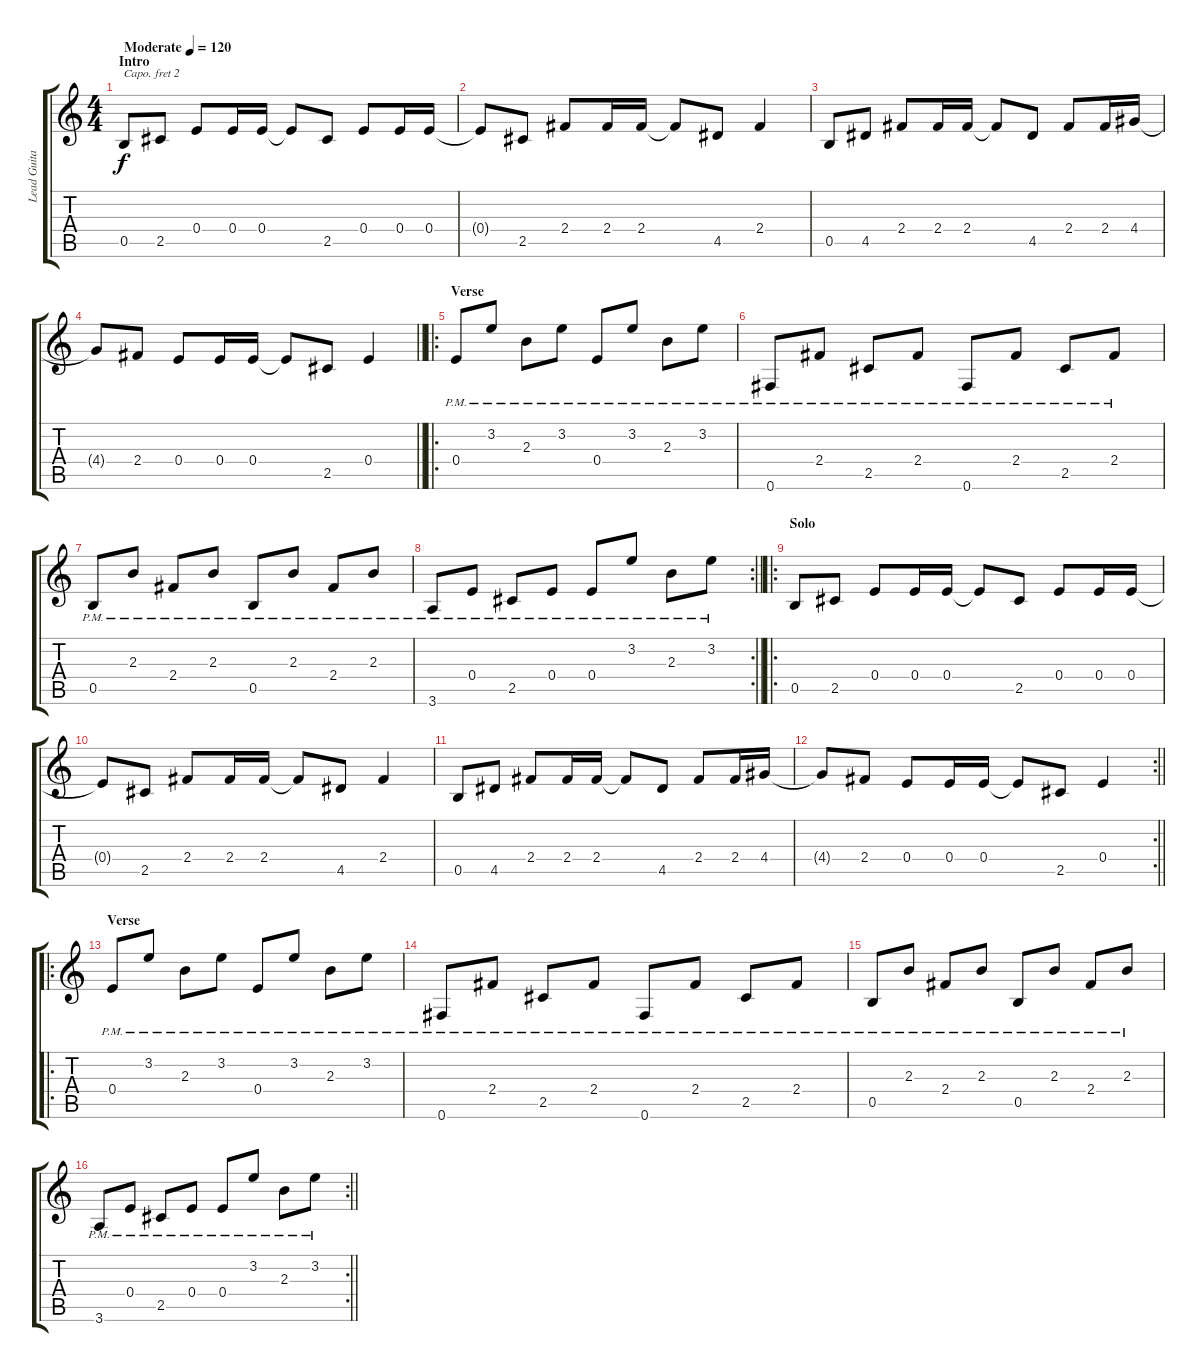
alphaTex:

\track ("Lead Guitar" "Lead Guita") {instrument distortionguitar}
\staff {score tabs}
\capo 2
\tuning (E4 B3 G3 D3 A2 E2) {hide}
\ts (4 4)
\section ("" "Intro")
\tempo (120 "Moderate")
\clef g2
\ks c
0.5.8{dy f instrument distortionguitar} 2.5.8 0.4.8 0.4.16 0.4.16 0.4{t}.8 2.5.8 0.4.8 0.4.16 0.4.16 |
0.4{t}.8 2.5.8 2.4.8 2.4.16 2.4.16 2.4{t}.8 4.5.8 2.4.4 |
0.5.8 4.5.8 2.4.8 2.4.16 2.4.16 2.4{t}.8 4.5.8 2.4.8 2.4.16 4.4.16 |
\barLineRight lightlight
4.4{t}.8 2.4.8 0.4.8 0.4.16 0.4.16 0.4{t}.8 2.5.8 0.4.4 |
\ro
\section ("" "Verse")
0.4{pm}.8 3.2{pm}.8 2.3{pm}.8 3.2{pm}.8 0.4{pm}.8 3.2{pm}.8 2.3{pm}.8 3.2{pm}.8 |
0.6{pm}.8 2.4{pm}.8 2.5{pm}.8 2.4{pm}.8 0.6{pm}.8 2.4{pm}.8 2.5{pm}.8 2.4{pm}.8 |
0.5{pm}.8 2.3{pm}.8 2.4{pm}.8 2.3{pm}.8 0.5{pm}.8 2.3{pm}.8 2.4{pm}.8 2.3{pm}.8 |
\rc 2
\barLineRight lightlight
3.6{pm}.8 0.4{pm}.8 2.5{pm}.8 0.4{pm}.8 0.4{pm}.8 3.2{pm}.8 2.3{pm}.8 3.2{pm}.8 |
\ro
\section ("" "Solo")
0.5.8 2.5.8 0.4.8 0.4.16 0.4.16 0.4{t}.8 2.5.8 0.4.8 0.4.16 0.4.16 |
0.4{t}.8 2.5.8 2.4.8 2.4.16 2.4.16 2.4{t}.8 4.5.8 2.4.4 |
0.5.8 4.5.8 2.4.8 2.4.16 2.4.16 2.4{t}.8 4.5.8 2.4.8 2.4.16 4.4.16 |
\rc 2
\barLineRight lightlight
4.4{t}.8 2.4.8 0.4.8 0.4.16 0.4.16 0.4{t}.8 2.5.8 0.4.4 |
\ro
\section ("" "Verse")
0.4{pm}.8 3.2{pm}.8 2.3{pm}.8 3.2{pm}.8 0.4{pm}.8 3.2{pm}.8 2.3{pm}.8 3.2{pm}.8 |
0.6{pm}.8 2.4{pm}.8 2.5{pm}.8 2.4{pm}.8 0.6{pm}.8 2.4{pm}.8 2.5{pm}.8 2.4{pm}.8 |
0.5{pm}.8 2.3{pm}.8 2.4{pm}.8 2.3{pm}.8 0.5{pm}.8 2.3{pm}.8 2.4{pm}.8 2.3{pm}.8 |
\rc 2
\barLineRight lightlight
3.6{pm}.8 0.4{pm}.8 2.5{pm}.8 0.4{pm}.8 0.4{pm}.8 3.2{pm}.8 2.3{pm}.8 3.2{pm}.8
